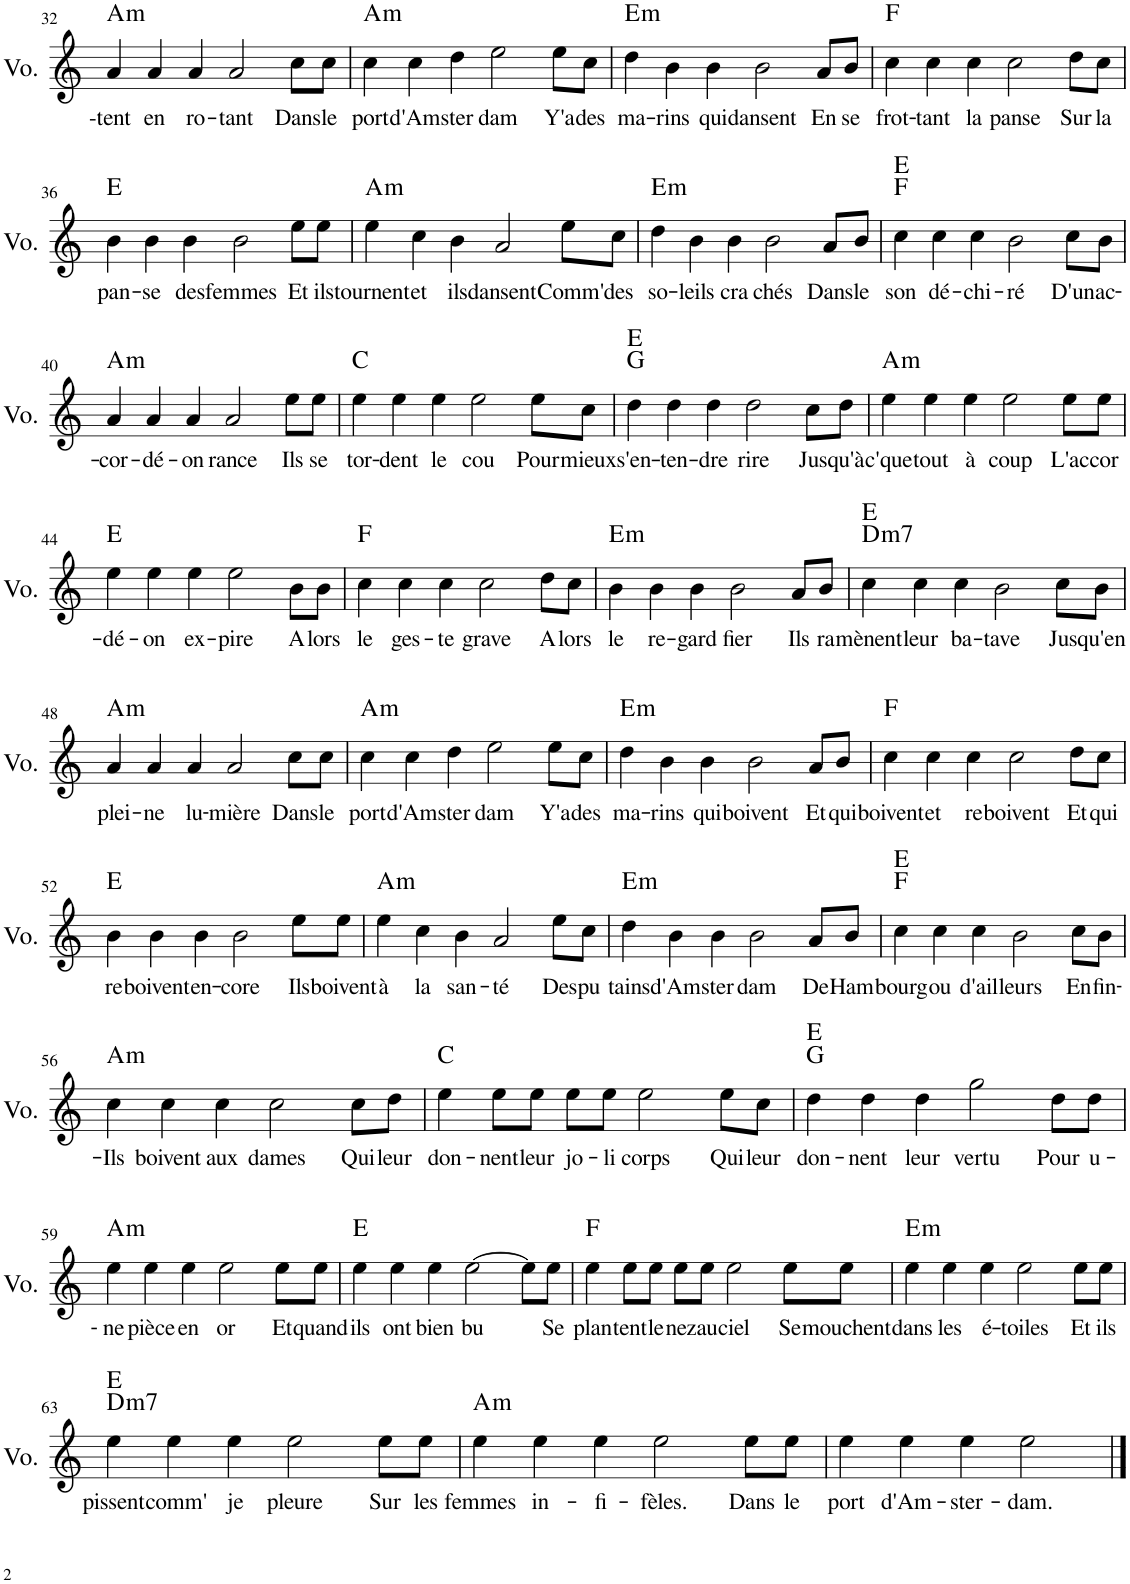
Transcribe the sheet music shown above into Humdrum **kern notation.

**kern	**text	**harte
*part1	*part1	*part1
*staff1	*staff1	*
*I"Voice	*	*
*I'Vo.	*	*
!!LO:PB:g=z
*clefG2	*	*
*k[]	*	*
*M6/4	*	*
=32	=32	=32
!	!LO:LY:b	!LO:H:kt=m
4a/	--tent	A:min
!	!LO:LY:b	!
4a/	en	.
!	!LO:LY:b	!
4a/	ro-	.
!	!LO:LY:b	!
2a/	-tant	.
!	!LO:LY:b	!
8cc\L	Dans	.
!	!LO:LY:b	!
8cc\J	le	.
=33	=33	=33
!	!LO:LY:b	!LO:H:kt=m
4cc\	port	A:min
!	!LO:LY:b	!
4cc\	d'Am-	.
!	!LO:LY:b	!
4dd\	-ster	.
!	!LO:LY:b	!
2ee\	dam	.
!	!LO:LY:b	!
8ee\L	Y'a	.
!	!LO:LY:b	!
8cc\J	des	.
=34	=34	=34
!	!LO:LY:b	!LO:H:kt=m
4dd\	ma-	E:min
!	!LO:LY:b	!
4b\	-rins	.
!	!LO:LY:b	!
4b\	qui	.
!	!LO:LY:b	!
2b\	dansent	.
!	!LO:LY:b	!
8a/L	En	.
!	!LO:LY:b	!
8b/J	se	.
=35	=35	=35
!	!LO:LY:b	!
4cc\	frot-	F:maj
!	!LO:LY:b	!
4cc\	-tant	.
!	!LO:LY:b	!
4cc\	la	.
!	!LO:LY:b	!
2cc\	panse	.
!	!LO:LY:b	!
8dd\L	Sur	.
!	!LO:LY:b	!
8cc\J	la	.
!!LO:LB:g=z
=36	=36	=36
!	!LO:LY:b	!
4b\	pan-	E:maj
!	!LO:LY:b	!
4b\	-se	.
!	!LO:LY:b	!
4b\	des	.
!	!LO:LY:b	!
2b\	femmes	.
!	!LO:LY:b	!
8ee\L	Et	.
!	!LO:LY:b	!
8ee\J	ils	.
=37	=37	=37
!	!LO:LY:b	!LO:H:kt=m
4ee\	tournent	A:min
!	!LO:LY:b	!
4cc\	et	.
!	!LO:LY:b	!
4b\	ils	.
!	!LO:LY:b	!
2a/	dansent	.
!	!LO:LY:b	!
8ee\L	Comm'	.
!	!LO:LY:b	!
8cc\J	des	.
=38	=38	=38
!	!LO:LY:b	!LO:H:kt=m
4dd\	so-	E:min
!	!LO:LY:b	!
4b\	-leils	.
!	!LO:LY:b	!
4b\	cra-	.
!	!LO:LY:b	!
2b\	-chés	.
!	!LO:LY:b	!
8a/L	Dans	.
!	!LO:LY:b	!
8b/J	le	.
=39	=39	=39
!	!LO:LY:b	!
4cc\	son	F:maj E:maj
!	!LO:LY:b	!
4cc\	dé-	.
!	!LO:LY:b	!
4cc\	-chi-	.
!	!LO:LY:b	!
2b\	-ré	.
!	!LO:LY:b	!
8cc\L	D'un	.
!	!LO:LY:b	!
8b\J	ac-	.
!!LO:LB:g=z
=40	=40	=40
!	!LO:LY:b	!LO:H:kt=m
4a/	-cor-	A:min
!	!LO:LY:b	!
4a/	-dé-	.
!	!LO:LY:b	!
4a/	-on	.
!	!LO:LY:b	!
2a/	rance	.
!	!LO:LY:b	!
8ee\L	Ils	.
!	!LO:LY:b	!
8ee\J	se	.
=41	=41	=41
!	!LO:LY:b	!
4ee\	tor-	C:maj
!	!LO:LY:b	!
4ee\	-dent	.
!	!LO:LY:b	!
4ee\	le	.
!	!LO:LY:b	!
2ee\	cou	.
!	!LO:LY:b	!
8ee\L	Pour	.
!	!LO:LY:b	!
8cc\J	mieux	.
=42	=42	=42
!	!LO:LY:b	!
4dd\	s'en-	G:maj E:maj
!	!LO:LY:b	!
4dd\	-ten-	.
!	!LO:LY:b	!
4dd\	-dre	.
!	!LO:LY:b	!
2dd\	rire	.
!	!LO:LY:b	!
8cc\L	Jus-	.
!	!LO:LY:b	!
8dd\J	-qu'à	.
=43	=43	=43
!	!LO:LY:b	!LO:H:kt=m
4ee\	c'que	A:min
!	!LO:LY:b	!
4ee\	tout	.
!	!LO:LY:b	!
4ee\	à	.
!	!LO:LY:b	!
2ee\	coup	.
!	!LO:LY:b	!
8ee\L	L'ac-	.
!	!LO:LY:b	!
8ee\J	-cor-	.
!!LO:LB:g=z
=44	=44	=44
!	!LO:LY:b	!
4ee\	-dé-	E:maj
!	!LO:LY:b	!
4ee\	-on	.
!	!LO:LY:b	!
4ee\	ex-	.
!	!LO:LY:b	!
2ee\	-pire	.
!	!LO:LY:b	!
8b\L	A-	.
!	!LO:LY:b	!
8b\J	-lors	.
=45	=45	=45
!	!LO:LY:b	!
4cc\	le	F:maj
!	!LO:LY:b	!
4cc\	ges-	.
!	!LO:LY:b	!
4cc\	-te	.
!	!LO:LY:b	!
2cc\	grave	.
!	!LO:LY:b	!
8dd\L	A-	.
!	!LO:LY:b	!
8cc\J	-lors	.
=46	=46	=46
!	!LO:LY:b	!LO:H:kt=m
4b\	le	E:min
!	!LO:LY:b	!
4b\	re-	.
!	!LO:LY:b	!
4b\	-gard	.
!	!LO:LY:b	!
2b\	fier	.
!	!LO:LY:b	!
8a/L	Ils	.
!	!LO:LY:b	!
8b/J	ra-	.
=47	=47	=47
!	!LO:LY:b	!LO:H:n=1:kt=m7
4cc\	-mènent	D:min7 E:maj
!	!LO:LY:b	!
4cc\	leur	.
!	!LO:LY:b	!
4cc\	ba-	.
!	!LO:LY:b	!
2b\	-tave	.
!	!LO:LY:b	!
8cc\L	Jus-	.
!	!LO:LY:b	!
8b\J	-qu'en	.
!!LO:LB:g=z
=48	=48	=48
!	!LO:LY:b	!LO:H:kt=m
4a/	plei-	A:min
!	!LO:LY:b	!
4a/	-ne	.
!	!LO:LY:b	!
4a/	lu-	.
!	!LO:LY:b	!
2a/	-mière	.
!	!LO:LY:b	!
8cc\L	Dans	.
!	!LO:LY:b	!
8cc\J	le	.
=49	=49	=49
!	!LO:LY:b	!LO:H:kt=m
4cc\	port	A:min
!	!LO:LY:b	!
4cc\	d'Am-	.
!	!LO:LY:b	!
4dd\	-ster	.
!	!LO:LY:b	!
2ee\	dam	.
!	!LO:LY:b	!
8ee\L	Y'a	.
!	!LO:LY:b	!
8cc\J	des	.
=50	=50	=50
!	!LO:LY:b	!LO:H:kt=m
4dd\	ma-	E:min
!	!LO:LY:b	!
4b\	-rins	.
!	!LO:LY:b	!
4b\	qui	.
!	!LO:LY:b	!
2b\	boivent	.
!	!LO:LY:b	!
8a/L	Et	.
!	!LO:LY:b	!
8b/J	qui	.
=51	=51	=51
!	!LO:LY:b	!
4cc\	boivent	F:maj
!	!LO:LY:b	!
4cc\	et	.
!	!LO:LY:b	!
4cc\	re-	.
!	!LO:LY:b	!
2cc\	-boivent	.
!	!LO:LY:b	!
8dd\L	Et	.
!	!LO:LY:b	!
8cc\J	qui	.
!!LO:LB:g=z
=52	=52	=52
!	!LO:LY:b	!
4b\	re-	E:maj
!	!LO:LY:b	!
4b\	-boivent	.
!	!LO:LY:b	!
4b\	en-	.
!	!LO:LY:b	!
2b\	-core	.
!	!LO:LY:b	!
8ee\L	Ils	.
!	!LO:LY:b	!
8ee\J	boivent	.
=53	=53	=53
!	!LO:LY:b	!LO:H:kt=m
4ee\	à	A:min
!	!LO:LY:b	!
4cc\	la	.
!	!LO:LY:b	!
4b\	san-	.
!	!LO:LY:b	!
2a/	-té	.
!	!LO:LY:b	!
8ee\L	Des	.
!	!LO:LY:b	!
8cc\J	pu	.
=54	=54	=54
!	!LO:LY:b	!LO:H:kt=m
4dd\	tains	E:min
!	!LO:LY:b	!
4b\	d'Am-	.
!	!LO:LY:b	!
4b\	-ster-	.
!	!LO:LY:b	!
2b\	-dam	.
!	!LO:LY:b	!
8a/L	De	.
!	!LO:LY:b	!
8b/J	Ham-	.
=55	=55	=55
!	!LO:LY:b	!
4cc\	-bourg	F:maj E:maj
!	!LO:LY:b	!
4cc\	ou	.
!	!LO:LY:b	!
4cc\	d'ail-	.
!	!LO:LY:b	!
2b\	-leurs	.
!	!LO:LY:b	!
8cc\L	En-	.
!	!LO:LY:b	!
8b\J	-fin-	.
!!LO:LB:g=z
=56	=56	=56
!	!LO:LY:b	!LO:H:kt=m
4cc\	Ils	A:min
!	!LO:LY:b	!
4cc\	boivent	.
!	!LO:LY:b	!
4cc\	aux	.
!	!LO:LY:b	!
2cc\	dames	.
!	!LO:LY:b	!
8cc\L	Qui	.
!	!LO:LY:b	!
8dd\J	leur	.
=57	=57	=57
!	!LO:LY:b	!
4ee\	don-	C:maj
!	!LO:LY:b	!
8ee\L	-nent	.
!	!LO:LY:b	!
8ee\J	leur	.
!	!LO:LY:b	!
8ee\L	jo-	.
!	!LO:LY:b	!
8ee\J	-li	.
!	!LO:LY:b	!
2ee\	corps	.
!	!LO:LY:b	!
8ee\L	Qui	.
!	!LO:LY:b	!
8cc\J	leur	.
=58	=58	=58
!	!LO:LY:b	!
4dd\	don-	G:maj E:maj
!	!LO:LY:b	!
4dd\	-nent	.
!	!LO:LY:b	!
4dd\	leur	.
!	!LO:LY:b	!
2ggn\	vertu	.
!	!LO:LY:b	!
8dd\L	Pour	.
!	!LO:LY:b	!
8dd\J	u-	.
!!LO:LB:g=z
=59	=59	=59
!	!LO:LY:b	!LO:H:kt=m
4ee\	-ne	A:min
!	!LO:LY:b	!
4ee\	pièce	.
!	!LO:LY:b	!
4ee\	en	.
!	!LO:LY:b	!
2ee\	or	.
!	!LO:LY:b	!
8ee\L	Et	.
!	!LO:LY:b	!
8ee\J	quand	.
=60	=60	=60
!	!LO:LY:b	!
4ee\	ils	E:maj
!	!LO:LY:b	!
4ee\	ont	.
!	!LO:LY:b	!
4ee\	bien	.
!	!LO:LY:b	!
[2ee\	bu	.
8ee\L]	.	.
!	!LO:LY:b	!
8ee\J	Se	.
=61	=61	=61
!	!LO:LY:b	!
4ee\	plan-	F:maj
!	!LO:LY:b	!
8ee\L	-tent	.
!	!LO:LY:b	!
8ee\J	le	.
!	!LO:LY:b	!
8ee\L	nez	.
!	!LO:LY:b	!
8ee\J	au	.
!	!LO:LY:b	!
2ee\	ciel	.
!	!LO:LY:b	!
8ee\L	Se	.
!	!LO:LY:b	!
8ee\J	mouchent	.
=62	=62	=62
!	!LO:LY:b	!LO:H:kt=m
4ee\	dans	E:min
!	!LO:LY:b	!
4ee\	les	.
!	!LO:LY:b	!
4ee\	é-	.
!	!LO:LY:b	!
2ee\	-toiles	.
!	!LO:LY:b	!
8ee\L	Et	.
!	!LO:LY:b	!
8ee\J	ils	.
!!LO:LB:g=z
=63	=63	=63
!	!LO:LY:b	!LO:H:n=1:kt=m7
4ee\	pissent	D:min7 E:maj
!	!LO:LY:b	!
4ee\	comm'	.
!	!LO:LY:b	!
4ee\	je	.
!	!LO:LY:b	!
2ee\	pleure	.
!	!LO:LY:b	!
8ee\L	Sur	.
!	!LO:LY:b	!
8ee\J	les	.
=64	=64	=64
!	!LO:LY:b	!LO:H:kt=m
4ee\	femmes	A:min
!	!LO:LY:b	!
4ee\	in-	.
!	!LO:LY:b	!
4ee\	-fi-	.
!	!LO:LY:b	!
2ee\	-fèles.	.
!	!LO:LY:b	!
8ee\L	Dans	.
!	!LO:LY:b	!
8ee\J	le	.
=65	=65	=65
!	!LO:LY:b	!
4ee\	port	.
!	!LO:LY:b	!
4ee\	d'Am-	.
!	!LO:LY:b	!
4ee\	-ster-	.
!	!LO:LY:b	!
2ee\	-dam.	.
==	==	==
*-	*-	*-
